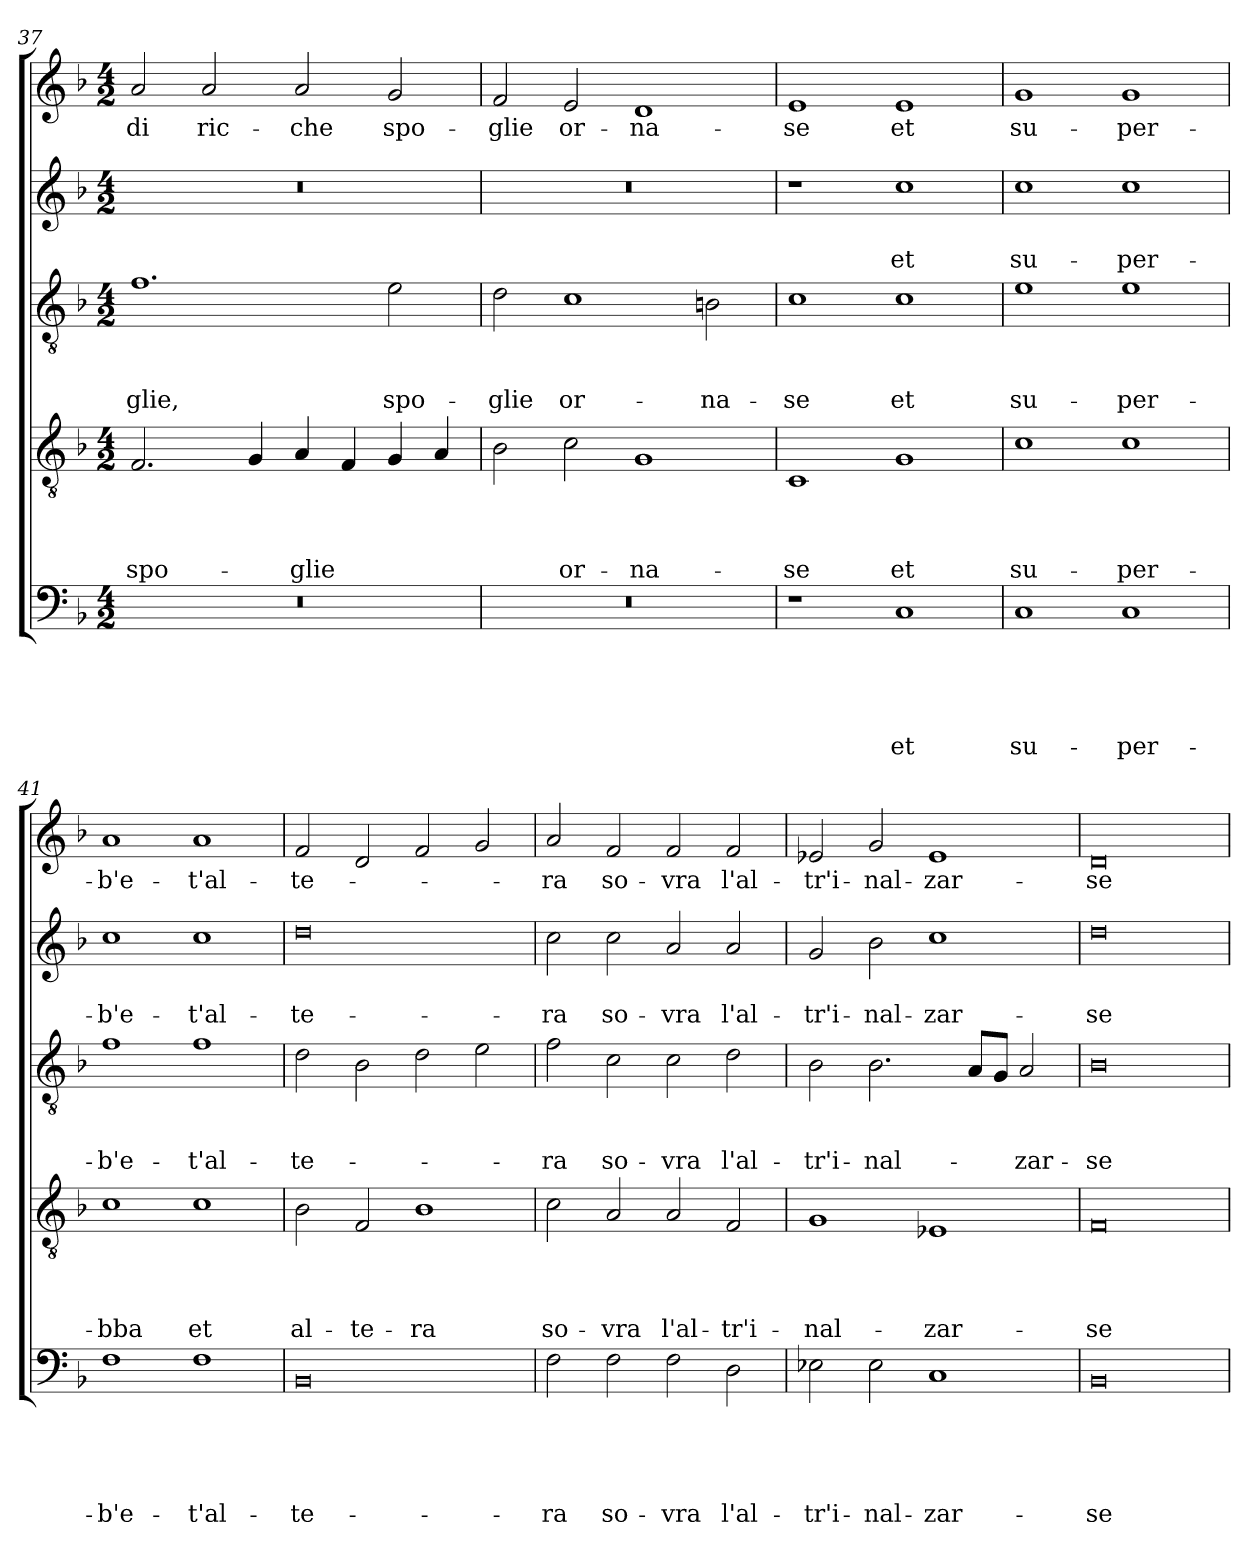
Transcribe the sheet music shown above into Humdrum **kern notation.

**kern	**text	**text	**text	**text	**text	**kern	**text	**text	**text	**text	**kern	**text	**text	**text	**kern	**text	**text	**kern	**text
*part5	*part5	*part5	*part5	*part5	*part5	*part4	*part4	*part4	*part4	*part4	*part3	*part3	*part3	*part3	*part2	*part2	*part2	*part1	*part1
*staff5	*staff5	*staff5	*staff5	*staff5	*staff5	*staff4	*staff4	*staff4	*staff4	*staff4	*staff3	*staff3	*staff3	*staff3	*staff2	*staff2	*staff2	*staff1	*staff1
!!LO:LB:g=z
*clefF4	*	*	*	*	*	*clefGv2	*	*	*	*	*clefGv2	*	*	*	*clefG2	*	*	*clefG2	*
*k[b-]	*	*	*	*	*	*k[b-]	*	*	*	*	*k[b-]	*	*	*	*k[b-]	*	*	*k[b-]	*
*F:	*	*	*	*	*	*F:	*	*	*	*	*F:	*	*	*	*F:	*	*	*F:	*
*M4/2	*	*	*	*	*	*M4/2	*	*	*	*	*M4/2	*	*	*	*M4/2	*	*	*M4/2	*
=37	=37	=37	=37	=37	=37	=37	=37	=37	=37	=37	=37	=37	=37	=37	=37	=37	=37	=37	=37
!	!	!	!	!	!	!	!	!	!	!LO:LY:b	!	!	!	!LO:LY:b	!	!	!	!	!LO:LY:b
0r	.	.	.	.	.	2.F/	.	.	.	spo-	1.f	.	.	-glie,	0r	.	.	2a/	di
!	!	!	!	!	!	!	!	!	!	!	!	!	!	!	!	!	!	!	!LO:LY:b
.	.	.	.	.	.	.	.	.	.	.	.	.	.	.	.	.	.	2a/	ric-
.	.	.	.	.	.	4G/	.	.	.	.	.	.	.	.	.	.	.	.	.
!	!	!	!	!	!	!	!	!	!	!LO:LY:b	!	!	!	!	!	!	!	!	!LO:LY:b
.	.	.	.	.	.	4A/	.	.	.	-glie	.	.	.	.	.	.	.	2a/	-che
.	.	.	.	.	.	4F/	.	.	.	.	.	.	.	.	.	.	.	.	.
!	!	!	!	!	!	!	!	!	!	!	!	!	!	!LO:LY:b	!	!	!	!	!LO:LY:b
.	.	.	.	.	.	4G/	.	.	.	.	2e\	.	.	spo-	.	.	.	2g/	spo-
.	.	.	.	.	.	4A/	.	.	.	.	.	.	.	.	.	.	.	.	.
=38	=38	=38	=38	=38	=38	=38	=38	=38	=38	=38	=38	=38	=38	=38	=38	=38	=38	=38	=38
!	!	!	!	!	!	!	!	!	!	!	!	!	!	!LO:LY:b	!	!	!	!	!LO:LY:b
0r	.	.	.	.	.	2B-\	.	.	.	.	2d\	.	.	-glie	0r	.	.	2f/	-glie
!	!	!	!	!	!	!	!	!	!	!LO:LY:b	!	!	!	!LO:LY:b	!	!	!	!	!LO:LY:b
.	.	.	.	.	.	2c\	.	.	.	or-	1c	.	.	or-	.	.	.	2e/	or-
!	!	!	!	!	!	!	!	!	!	!LO:LY:b	!	!	!	!	!	!	!	!	!LO:LY:b
.	.	.	.	.	.	1G	.	.	.	-na-	.	.	.	.	.	.	.	1d	-na-
!	!	!	!	!	!	!	!	!	!	!	!	!	!	!LO:LY:b	!	!	!	!	!
.	.	.	.	.	.	.	.	.	.	.	2Bn\	.	.	-na-	.	.	.	.	.
=39	=39	=39	=39	=39	=39	=39	=39	=39	=39	=39	=39	=39	=39	=39	=39	=39	=39	=39	=39
!	!	!	!	!	!	!	!	!	!	!LO:LY:b	!	!	!	!LO:LY:b	!	!	!	!	!LO:LY:b
1r	.	.	.	.	.	1C	.	.	.	-se	1c	.	.	-se	1r	.	.	1e	-se
!	!	!	!	!	!LO:LY:b	!	!	!	!	!LO:LY:b	!	!	!	!LO:LY:b	!	!	!LO:LY:b	!	!LO:LY:b
1C	.	.	.	.	et	1G	.	.	.	et	1c	.	.	et	1cc	.	et	1e	et
=40	=40	=40	=40	=40	=40	=40	=40	=40	=40	=40	=40	=40	=40	=40	=40	=40	=40	=40	=40
!	!	!	!	!	!LO:LY:b	!	!	!	!	!LO:LY:b	!	!	!	!LO:LY:b	!	!	!LO:LY:b	!	!LO:LY:b
1C	.	.	.	.	su-	1c	.	.	.	su-	1e	.	.	su-	1cc	.	su-	1g	su-
!	!	!	!	!	!LO:LY:b	!	!	!	!	!LO:LY:b	!	!	!	!LO:LY:b	!	!	!LO:LY:b	!	!LO:LY:b
1C	.	.	.	.	-per-	1c	.	.	.	-per-	1e	.	.	-per-	1cc	.	-per-	1g	-per-
=41	=41	=41	=41	=41	=41	=41	=41	=41	=41	=41	=41	=41	=41	=41	=41	=41	=41	=41	=41
!	!	!	!	!	!LO:LY:b	!	!	!	!	!LO:LY:b	!	!	!	!LO:LY:b	!	!	!LO:LY:b	!	!LO:LY:b
1F	.	.	.	.	-b'e-	1c	.	.	.	-bba	1f	.	.	-b'e-	1cc	.	-b'e-	1a	-b'e-
!	!	!	!	!	!LO:LY:b	!	!	!	!	!LO:LY:b	!	!	!	!LO:LY:b	!	!	!LO:LY:b	!	!LO:LY:b
1F	.	.	.	.	-t'al-	1c	.	.	.	et	1f	.	.	-t'al-	1cc	.	-t'al-	1a	-t'al-
=42	=42	=42	=42	=42	=42	=42	=42	=42	=42	=42	=42	=42	=42	=42	=42	=42	=42	=42	=42
!	!	!	!	!	!LO:LY:b	!	!	!	!	!LO:LY:b	!	!	!	!LO:LY:b	!	!	!LO:LY:b	!	!LO:LY:b
0BB-	.	.	.	.	-te-	2B-\	.	.	.	al-	2d\	.	.	-te-	0dd	.	-te-	2f/	-te-
!	!	!	!	!	!	!	!	!	!	!LO:LY:b	!	!	!	!	!	!	!	!	!
.	.	.	.	.	.	2F/	.	.	.	-te-	2B-\	.	.	.	.	.	.	2d/	.
!	!	!	!	!	!	!	!	!	!	!LO:LY:b	!	!	!	!	!	!	!	!	!
.	.	.	.	.	.	1B-	.	.	.	-ra	2d\	.	.	.	.	.	.	2f/	.
.	.	.	.	.	.	.	.	.	.	.	2e\	.	.	.	.	.	.	2g/	.
=43	=43	=43	=43	=43	=43	=43	=43	=43	=43	=43	=43	=43	=43	=43	=43	=43	=43	=43	=43
!	!	!	!	!	!LO:LY:b	!	!	!	!	!LO:LY:b	!	!	!	!LO:LY:b	!	!	!LO:LY:b	!	!LO:LY:b
2F\	.	.	.	.	-ra	2c\	.	.	.	so-	2f\	.	.	-ra	2cc\	.	-ra	2a/	-ra
!	!	!	!	!	!LO:LY:b	!	!	!	!	!LO:LY:b	!	!	!	!LO:LY:b	!	!	!LO:LY:b	!	!LO:LY:b
2F\	.	.	.	.	so-	2A/	.	.	.	-vra	2c\	.	.	so-	2cc\	.	so-	2f/	so-
!	!	!	!	!	!LO:LY:b	!	!	!	!	!LO:LY:b	!	!	!	!LO:LY:b	!	!	!LO:LY:b	!	!LO:LY:b
2F\	.	.	.	.	-vra	2A/	.	.	.	l'al-	2c\	.	.	-vra	2a/	.	-vra	2f/	-vra
!	!	!	!	!	!LO:LY:b	!	!	!	!	!LO:LY:b	!	!	!	!LO:LY:b	!	!	!LO:LY:b	!	!LO:LY:b
2D\	.	.	.	.	l'al-	2F/	.	.	.	-tr'i-	2d\	.	.	l'al-	2a/	.	l'al-	2f/	l'al-
=44	=44	=44	=44	=44	=44	=44	=44	=44	=44	=44	=44	=44	=44	=44	=44	=44	=44	=44	=44
!	!	!	!	!	!LO:LY:b	!	!	!	!	!LO:LY:b	!	!	!	!LO:LY:b	!	!	!LO:LY:b	!	!LO:LY:b
2E-X\	.	.	.	.	-tr'i-	1G	.	.	.	-nal-	2B-\	.	.	-tr'i-	2g/	.	-tr'i-	2e-X/	-tr'i-
!	!	!	!	!	!LO:LY:b	!	!	!	!	!	!	!	!	!LO:LY:b	!	!	!LO:LY:b	!	!LO:LY:b
2E-\	.	.	.	.	-nal-	.	.	.	.	.	2.B-\	.	.	-nal-	2b-\	.	-nal-	2g/	-nal-
!	!	!	!	!	!LO:LY:b	!	!	!	!	!LO:LY:b	!	!	!	!	!	!	!LO:LY:b	!	!LO:LY:b
1C	.	.	.	.	-zar-	1E-X	.	.	.	-zar-	.	.	.	.	1cc	.	-zar-	1e-	-zar-
.	.	.	.	.	.	.	.	.	.	.	8A/L	.	.	.	.	.	.	.	.
.	.	.	.	.	.	.	.	.	.	.	8G/J	.	.	.	.	.	.	.	.
!	!	!	!	!	!	!	!	!	!	!	!	!	!	!LO:LY:b	!	!	!	!	!
.	.	.	.	.	.	.	.	.	.	.	2A/	.	.	-zar-	.	.	.	.	.
!!LO:LB:g=z
=45	=45	=45	=45	=45	=45	=45	=45	=45	=45	=45	=45	=45	=45	=45	=45	=45	=45	=45	=45
!	!	!	!	!	!LO:LY:b	!	!	!	!	!LO:LY:b	!	!	!	!LO:LY:b	!	!	!LO:LY:b	!	!LO:LY:b
0BB-	.	.	.	.	-se	0F	.	.	.	-se	0B-	.	.	-se	0dd	.	-se	0d	-se
=	=	=	=	=	=	=	=	=	=	=	=	=	=	=	=	=	=	=	=
*-	*-	*-	*-	*-	*-	*-	*-	*-	*-	*-	*-	*-	*-	*-	*-	*-	*-	*-	*-
